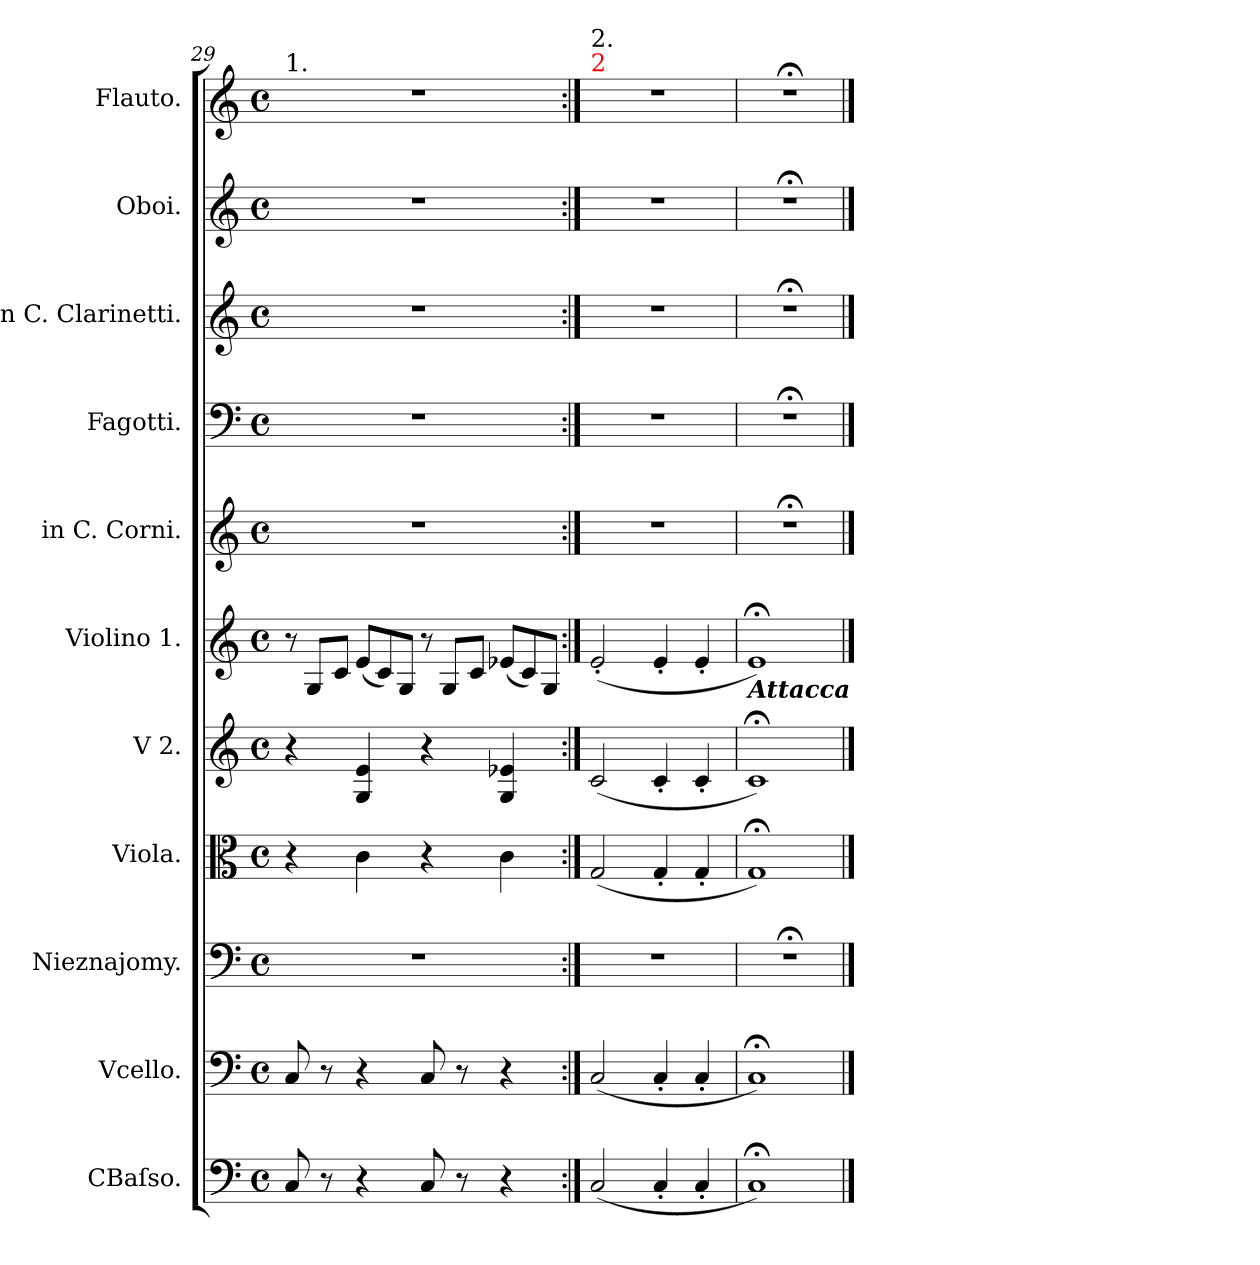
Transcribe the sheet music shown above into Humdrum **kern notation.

**kern	**kern	**kern	**kern	**kern	**kern	**kern	**kern	**kern	**kern	**kern
*part11	*part10	*part9	*part8	*part7	*part6	*part5	*part4	*part3	*part2	*part1
*staff11	*staff10	*staff9	*staff8	*staff7	*staff6	*staff5	*staff4	*staff3	*staff2	*staff1
*I"CBaſso.	*I"Vcello.	*I"Nieznajomy.	*I"Viola.	*I"V 2.	*I"Violino 1.	*I"in C. Corni.	*I"Fagotti.	*I"in C. Clarinetti.	*I"Oboi.	*I"Flauto.
*	*	*	*I'Vla	*I'V	*I'Vln	*	*	*I'Cl	*I'Ob	*I'Fl
*clefF4	*clefF4	*clefF4	*clefC3	*clefG2	*clefG2	*clefG2	*clefF4	*clefG2	*clefG2	*clefG2
*k[]	*k[]	*k[]	*k[]	*k[]	*k[]	*k[]	*k[]	*k[]	*k[]	*k[]
*M4/4	*M4/4	*M4/4	*M4/4	*M4/4	*M4/4	*M4/4	*M4/4	*M4/4	*M4/4	*M4/4
*met(c)	*met(c)	*met(c)	*met(c)	*met(c)	*met(c)	*met(c)	*met(c)	*met(c)	*met(c)	*met(c)
*	*	*	*	*	*Xtuplet	*	*	*	*	*
=29	=29	=29	=29	=29	=29	=29	=29	=29	=29	=29
!	!	!	!	!	!	!	!	!	!	!LO:TX:a:t=1.
8C/	8C/	1r	4r	4r	12r	1r	1r	1r	1r	1r
.	.	.	.	.	12G/L	.	.	.	.	.
8r	8r	.	.	.	.	.	.	.	.	.
.	.	.	.	.	12c/J	.	.	.	.	.
4r	4r	.	4c\	4G/ 4e/	(12e/L	.	.	.	.	.
.	.	.	.	.	12c/)	.	.	.	.	.
.	.	.	.	.	12G/J	.	.	.	.	.
8C/	8C/	.	4r	4r	12r	.	.	.	.	.
.	.	.	.	.	12G/L	.	.	.	.	.
8r	8r	.	.	.	.	.	.	.	.	.
.	.	.	.	.	12c/J	.	.	.	.	.
4r	4r	.	4c\	4G/ 4e-X/	(12e-X/L	.	.	.	.	.
.	.	.	.	.	12c/)	.	.	.	.	.
.	.	.	.	.	12G/J	.	.	.	.	.
=30:|!	=30:|!	=30:|!	=30:|!	=30:|!	=30:|!	=30:|!	=30:|!	=30:|!	=30:|!	=30:|!
!	!	!	!	!	!	!	!	!	!	!LO:TX:a:color=red:t=2
!	!	!	!	!	!	!	!	!	!	!LO:TX:a:t=2.
(2C/	(2C/	1r	(2G/	(2c/	(2e'/	1r	1r	1r	1r	1r
4C'/	4C'/	.	4G'/	4c'/	4e'/	.	.	.	.	.
4C'/	4C'/	.	4G'/	4c'/	4e'/	.	.	.	.	.
=31	=31	=31	=31	=31	=31	=31	=31	=31	=31	=31
!	!	!	!	!	!LO:TX:b:Bi:t=Attacca	!	!	!	!	!
1C;<)	1C;<)	1r;<	1G;<)	1c;<)	1e;<)	1r;<	1r;<	1r;<	1r;<	1r;<
==	==	==	==	==	==	==	==	==	==	==
*-	*-	*-	*-	*-	*-	*-	*-	*-	*-	*-
